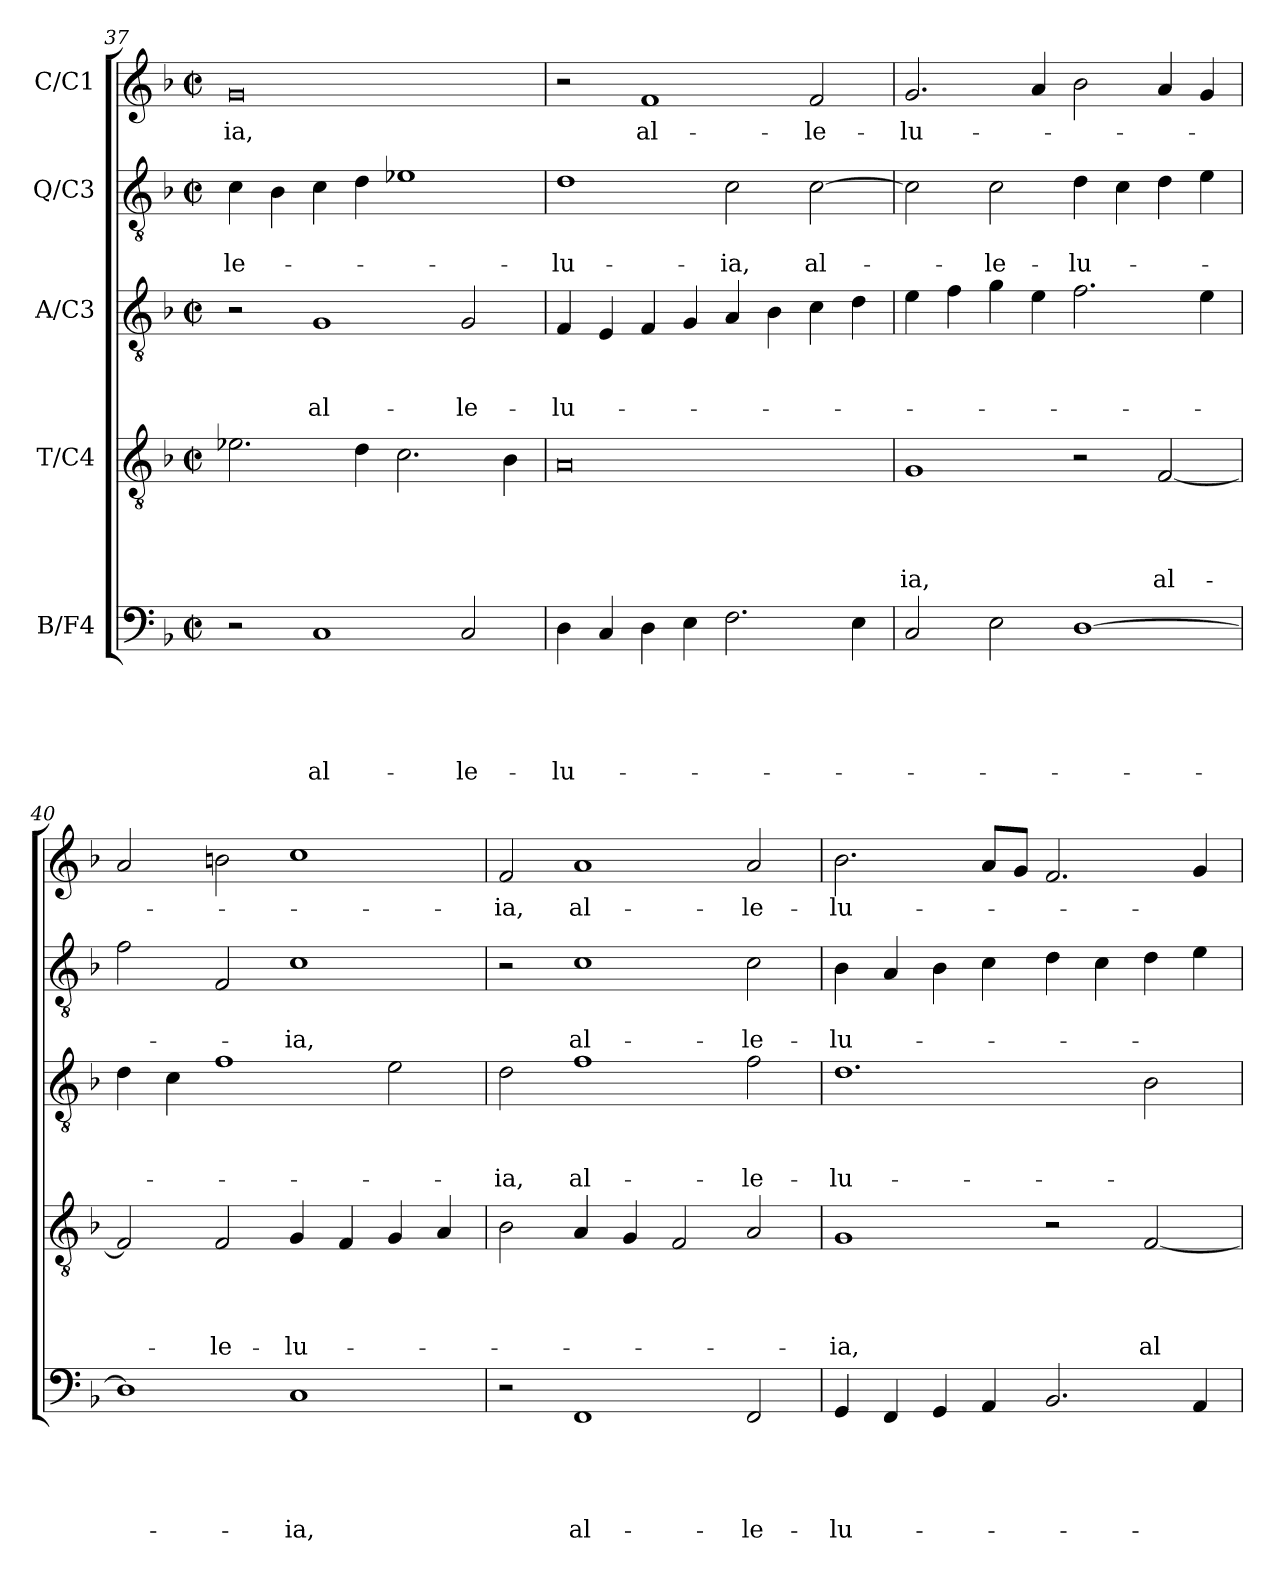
**kern	**text	**text	**text	**text	**text	**kern	**text	**text	**text	**text	**kern	**text	**text	**text	**kern	**text	**text	**kern	**text
*part5	*part5	*part5	*part5	*part5	*part5	*part4	*part4	*part4	*part4	*part4	*part3	*part3	*part3	*part3	*part2	*part2	*part2	*part1	*part1
*staff5	*staff5	*staff5	*staff5	*staff5	*staff5	*staff4	*staff4	*staff4	*staff4	*staff4	*staff3	*staff3	*staff3	*staff3	*staff2	*staff2	*staff2	*staff1	*staff1
*I"B/F4	*	*	*	*	*	*I"T/C4	*	*	*	*	*I"A/C3	*	*	*	*I"Q/C3	*	*	*I"C/C1	*
*clefF4	*	*	*	*	*	*clefGv2	*	*	*	*	*clefGv2	*	*	*	*clefGv2	*	*	*clefG2	*
*k[b-]	*	*	*	*	*	*k[b-]	*	*	*	*	*k[b-]	*	*	*	*k[b-]	*	*	*k[b-]	*
*F:	*	*	*	*	*	*F:	*	*	*	*	*F:	*	*	*	*F:	*	*	*F:	*
*M2/2	*	*	*	*	*	*M2/2	*	*	*	*	*M2/2	*	*	*	*M2/2	*	*	*M2/2	*
*met(c|)	*	*	*	*	*	*met(c|)	*	*	*	*	*met(c|)	*	*	*	*met(c|)	*	*	*met(c|)	*
=37	=37	=37	=37	=37	=37	=37	=37	=37	=37	=37	=37	=37	=37	=37	=37	=37	=37	=37	=37
!	!	!	!	!	!	!	!	!	!	!	!	!	!	!	!	!	!LO:LY:b	!	!LO:LY:b
2r	.	.	.	.	.	2.e-X\	.	.	.	.	2r	.	.	.	4c\	.	-le-	0g	-ia,
.	.	.	.	.	.	.	.	.	.	.	.	.	.	.	4B-\	.	.	.	.
!	!	!	!	!	!LO:LY:b	!	!	!	!	!	!	!	!	!LO:LY:b	!	!	!	!	!
1C	.	.	.	.	al-	.	.	.	.	.	1G	.	.	al-	4c\	.	.	.	.
.	.	.	.	.	.	4d\	.	.	.	.	.	.	.	.	4d\	.	.	.	.
.	.	.	.	.	.	2.c\	.	.	.	.	.	.	.	.	1e-X	.	.	.	.
!	!	!	!	!	!LO:LY:b	!	!	!	!	!	!	!	!	!LO:LY:b	!	!	!	!	!
2C/	.	.	.	.	-le-	.	.	.	.	.	2G/	.	.	-le-	.	.	.	.	.
.	.	.	.	.	.	4B-\	.	.	.	.	.	.	.	.	.	.	.	.	.
=38	=38	=38	=38	=38	=38	=38	=38	=38	=38	=38	=38	=38	=38	=38	=38	=38	=38	=38	=38
!	!	!	!	!	!LO:LY:b	!	!	!	!	!	!	!	!	!LO:LY:b	!	!	!LO:LY:b	!	!
4D\	.	.	.	.	-lu-	0A	.	.	.	.	4F/	.	.	-lu-	1d	.	-lu-	2r	.
4C/	.	.	.	.	.	.	.	.	.	.	4E/	.	.	.	.	.	.	.	.
!	!	!	!	!	!	!	!	!	!	!	!	!	!	!	!	!	!	!	!LO:LY:b
4D\	.	.	.	.	.	.	.	.	.	.	4F/	.	.	.	.	.	.	1f	al-
4E\	.	.	.	.	.	.	.	.	.	.	4G/	.	.	.	.	.	.	.	.
!	!	!	!	!	!	!	!	!	!	!	!	!	!	!	!	!	!LO:LY:b	!	!
2.F\	.	.	.	.	.	.	.	.	.	.	4A/	.	.	.	2c\	.	-ia,	.	.
.	.	.	.	.	.	.	.	.	.	.	4B-\	.	.	.	.	.	.	.	.
!	!	!	!	!	!	!	!	!	!	!	!	!	!	!	!	!	!LO:LY:b	!	!LO:LY:b
.	.	.	.	.	.	.	.	.	.	.	4c\	.	.	.	[2c\	.	al-	2f/	-le-
4E\	.	.	.	.	.	.	.	.	.	.	4d\	.	.	.	.	.	.	.	.
=39	=39	=39	=39	=39	=39	=39	=39	=39	=39	=39	=39	=39	=39	=39	=39	=39	=39	=39	=39
!	!	!	!	!	!	!	!	!	!	!LO:LY:b	!	!	!	!	!	!	!	!	!LO:LY:b
2C/	.	.	.	.	.	1G	.	.	.	-ia,	4e\	.	.	.	2c\]	.	.	2.g/	-lu-
.	.	.	.	.	.	.	.	.	.	.	4f\	.	.	.	.	.	.	.	.
!	!	!	!	!	!	!	!	!	!	!	!	!	!	!	!	!	!LO:LY:b	!	!
2E\	.	.	.	.	.	.	.	.	.	.	4g\	.	.	.	2c\	.	-le-	.	.
.	.	.	.	.	.	.	.	.	.	.	4e\	.	.	.	.	.	.	4a/	.
!	!	!	!	!	!	!	!	!	!	!	!	!	!	!	!	!	!LO:LY:b	!	!
[1D	.	.	.	.	.	2r	.	.	.	.	2.f\	.	.	.	4d\	.	-lu-	2b-\	.
.	.	.	.	.	.	.	.	.	.	.	.	.	.	.	4c\	.	.	.	.
!	!	!	!	!	!	!	!	!	!	!LO:LY:b	!	!	!	!	!	!	!	!	!
.	.	.	.	.	.	[2F/	.	.	.	al-	.	.	.	.	4d\	.	.	4a/	.
.	.	.	.	.	.	.	.	.	.	.	4e\	.	.	.	4e\	.	.	4g/	.
=40	=40	=40	=40	=40	=40	=40	=40	=40	=40	=40	=40	=40	=40	=40	=40	=40	=40	=40	=40
1D]	.	.	.	.	.	2F/]	.	.	.	.	4d\	.	.	.	2f\	.	.	2a/	.
.	.	.	.	.	.	.	.	.	.	.	4c\	.	.	.	.	.	.	.	.
!	!	!	!	!	!	!	!	!	!	!LO:LY:b	!	!	!	!	!	!	!	!	!
.	.	.	.	.	.	2F/	.	.	.	-le-	1f	.	.	.	2F/	.	.	2bn\	.
!	!	!	!	!	!LO:LY:b	!	!	!	!	!LO:LY:b	!	!	!	!	!	!	!LO:LY:b	!	!
1C	.	.	.	.	-ia,	4G/	.	.	.	-lu-	.	.	.	.	1c	.	-ia,	1cc	.
.	.	.	.	.	.	4F/	.	.	.	.	.	.	.	.	.	.	.	.	.
.	.	.	.	.	.	4G/	.	.	.	.	2e\	.	.	.	.	.	.	.	.
.	.	.	.	.	.	4A/	.	.	.	.	.	.	.	.	.	.	.	.	.
!!LO:PB:g=z
=41	=41	=41	=41	=41	=41	=41	=41	=41	=41	=41	=41	=41	=41	=41	=41	=41	=41	=41	=41
!	!	!	!	!	!	!	!	!	!	!	!	!	!	!LO:LY:b	!	!	!	!	!LO:LY:b
2r	.	.	.	.	.	2B-\	.	.	.	.	2d\	.	.	-ia,	2r	.	.	2f/	-ia,
!	!	!	!	!	!LO:LY:b	!	!	!	!	!	!	!	!	!LO:LY:b	!	!	!LO:LY:b	!	!LO:LY:b
1FF	.	.	.	.	al-	4A/	.	.	.	.	1f	.	.	al-	1c	.	al-	1a	al-
.	.	.	.	.	.	4G/	.	.	.	.	.	.	.	.	.	.	.	.	.
.	.	.	.	.	.	2F/	.	.	.	.	.	.	.	.	.	.	.	.	.
!	!	!	!	!	!LO:LY:b	!	!	!	!	!	!	!	!	!LO:LY:b	!	!	!LO:LY:b	!	!LO:LY:b
2FF/	.	.	.	.	-le-	2A/	.	.	.	.	2f\	.	.	-le-	2c\	.	-le-	2a/	-le-
=42	=42	=42	=42	=42	=42	=42	=42	=42	=42	=42	=42	=42	=42	=42	=42	=42	=42	=42	=42
!	!	!	!	!	!LO:LY:b	!	!	!	!	!LO:LY:b	!	!	!	!LO:LY:b	!	!	!LO:LY:b	!	!LO:LY:b
4GG/	.	.	.	.	-lu-	1G	.	.	.	-ia,	1.d	.	.	-lu-	4B-\	.	-lu-	2.b-\	-lu-
4FF/	.	.	.	.	.	.	.	.	.	.	.	.	.	.	4A/	.	.	.	.
4GG/	.	.	.	.	.	.	.	.	.	.	.	.	.	.	4B-\	.	.	.	.
4AA/	.	.	.	.	.	.	.	.	.	.	.	.	.	.	4c\	.	.	8a/L	.
.	.	.	.	.	.	.	.	.	.	.	.	.	.	.	.	.	.	8g/J	.
2.BB-/	.	.	.	.	.	2r	.	.	.	.	.	.	.	.	4d\	.	.	2.f/	.
.	.	.	.	.	.	.	.	.	.	.	.	.	.	.	4c\	.	.	.	.
!	!	!	!	!	!	!	!	!	!	!LO:LY:b	!	!	!	!	!	!	!	!	!
.	.	.	.	.	.	[2F/	.	.	.	al-	2B-\	.	.	.	4d\	.	.	.	.
4AA/	.	.	.	.	.	.	.	.	.	.	.	.	.	.	4e\	.	.	4g/	.
=	=	=	=	=	=	=	=	=	=	=	=	=	=	=	=	=	=	=	=
*-	*-	*-	*-	*-	*-	*-	*-	*-	*-	*-	*-	*-	*-	*-	*-	*-	*-	*-	*-
